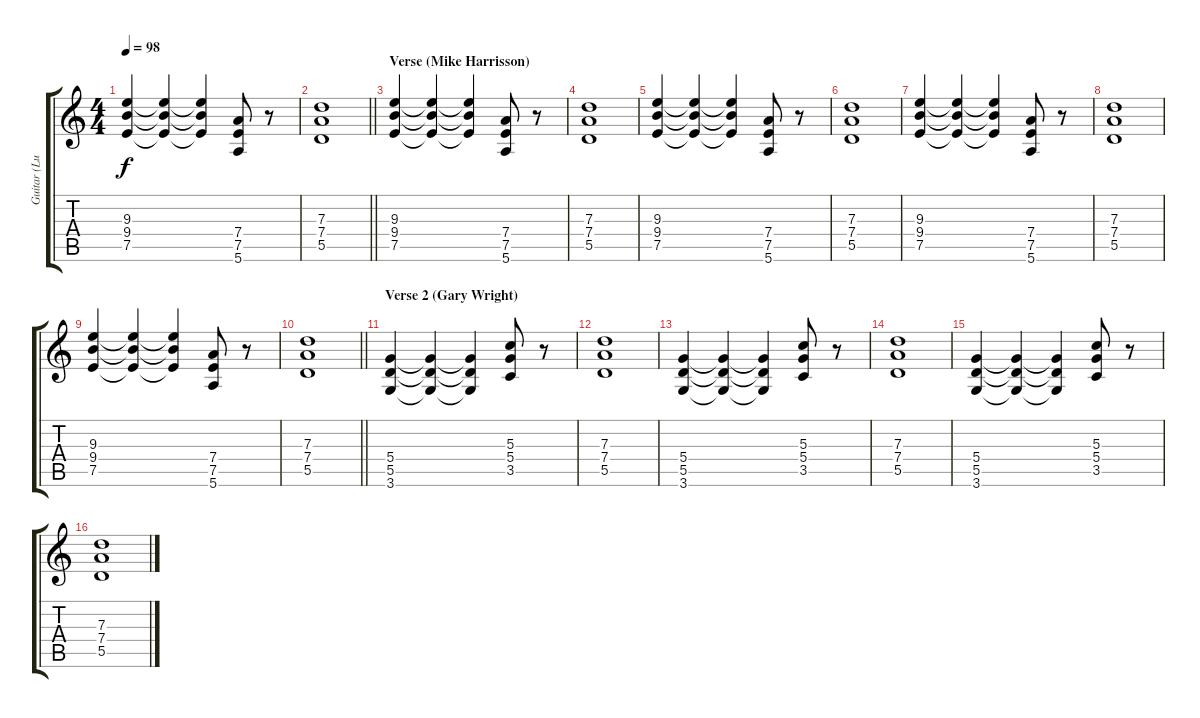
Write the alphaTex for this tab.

\track ("Guitar (Luther Grosvenor)" "Guitar (Lu") {instrument overdrivenguitar}
\staff {score tabs}
\tuning (E4 B3 G3 D3 A2 E2) {hide}
\ts (4 4)
\tempo 98
\clef g2
\ks c
(9.3 9.4 7.5).4{dy f} (9.3{t} 9.4{t} 7.5{t}).4 (9.3{t} 9.4{t} 7.5{t}).4 (7.4 7.5 5.6).8 r.8 |
\barLineRight lightlight
(7.3 7.4 5.5).1 |
\section ("" "Verse (Mike Harrisson)")
(9.3 9.4 7.5).4 (9.3{t} 9.4{t} 7.5{t}).4 (9.3{t} 9.4{t} 7.5{t}).4 (7.4 7.5 5.6).8 r.8 |
(7.3 7.4 5.5).1 |
(9.3 9.4 7.5).4 (9.3{t} 9.4{t} 7.5{t}).4 (9.3{t} 9.4{t} 7.5{t}).4 (7.4 7.5 5.6).8 r.8 |
(7.3 7.4 5.5).1 |
(9.3 9.4 7.5).4 (9.3{t} 9.4{t} 7.5{t}).4 (9.3{t} 9.4{t} 7.5{t}).4 (7.4 7.5 5.6).8 r.8 |
(7.3 7.4 5.5).1 |
(9.3 9.4 7.5).4 (9.3{t} 9.4{t} 7.5{t}).4 (9.3{t} 9.4{t} 7.5{t}).4 (7.4 7.5 5.6).8 r.8 |
\barLineRight lightlight
(7.3 7.4 5.5).1 |
\section ("" "Verse 2 (Gary Wright)")
(5.4 5.5 3.6).4 (5.4{t} 5.5{t} 3.6{t}).4 (5.4{t} 5.5{t} 3.6{t}).4 (5.3 5.4 3.5).8 r.8 |
(7.3 7.4 5.5).1 |
(5.4 5.5 3.6).4 (5.4{t} 5.5{t} 3.6{t}).4 (5.4{t} 5.5{t} 3.6{t}).4 (5.3 5.4 3.5).8 r.8 |
(7.3 7.4 5.5).1 |
(5.4 5.5 3.6).4 (5.4{t} 5.5{t} 3.6{t}).4 (5.4{t} 5.5{t} 3.6{t}).4 (5.3 5.4 3.5).8 r.8 |
(7.3 7.4 5.5).1
